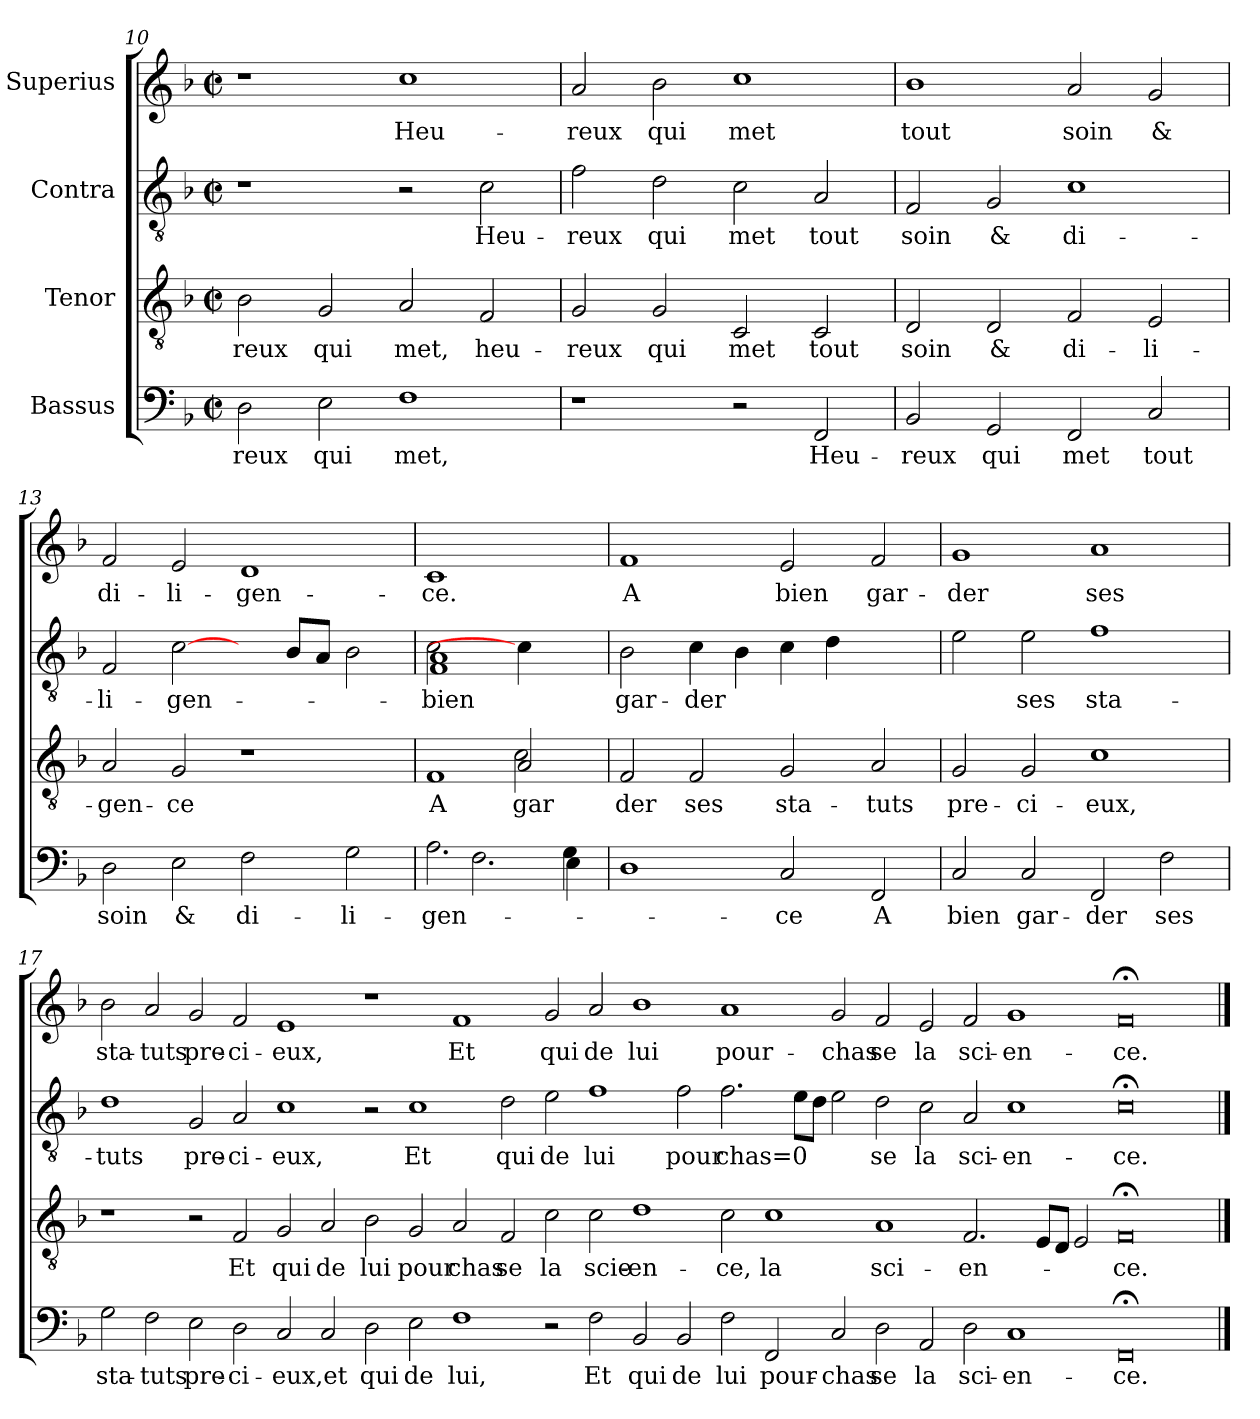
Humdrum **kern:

**kern	**text	**kern	**text	**kern	**text	**kern	**text
*part4	*part4	*part3	*part3	*part2	*part2	*part1	*part1
*staff4	*staff4	*staff3	*staff3	*staff2	*staff2	*staff1	*staff1
*I"Bassus	*	*I"Tenor	*	*I"Contra	*	*I"Superius	*
*clefF4	*	*clefGv2	*	*clefGv2	*	*clefG2	*
*k[b-]	*	*k[b-]	*	*k[b-]	*	*k[b-]	*
*F:	*	*F:	*	*F:	*	*F:	*
*M2/2	*	*M2/2	*	*M2/2	*	*M2/2	*
*met(c|)	*	*met(c|)	*	*met(c|)	*	*met(c|)	*
=10	=10	=10	=10	=10	=10	=10	=10
!	!LO:LY:b	!	!LO:LY:b	!	!	!	!
2D\	-reux	2B-\	-reux	1r	.	1r	.
!	!LO:LY:b	!	!LO:LY:b	!	!	!	!
2E\	qui	2G/	qui	.	.	.	.
!	!LO:LY:b	!	!LO:LY:b	!	!	!	!LO:LY:b
1F	met,	2A/	met,	2r	.	1cc	Heu-
!	!	!	!LO:LY:b	!	!LO:LY:b	!	!
.	.	2F/	heu-	2c\	Heu-	.	.
=11	=11	=11	=11	=11	=11	=11	=11
!	!	!	!LO:LY:b	!	!LO:LY:b	!	!LO:LY:b
1r	.	2G/	-reux	2f\	-reux	2a/	-reux
!	!	!	!LO:LY:b	!	!LO:LY:b	!	!LO:LY:b
.	.	2G/	qui	2d\	qui	2b-\	qui
!	!	!	!LO:LY:b	!	!LO:LY:b	!	!LO:LY:b
2r	.	2C/	met	2c\	met	1cc	met
!	!LO:LY:b	!	!LO:LY:b	!	!LO:LY:b	!	!
2FF/	Heu-	2C/	tout	2A/	tout	.	.
!!LO:PB:g=z
=12	=12	=12	=12	=12	=12	=12	=12
!	!LO:LY:b	!	!LO:LY:b	!	!LO:LY:b	!	!LO:LY:b
2BB-/	-reux	2D/	soin	2F/	soin	1b-	tout
!	!LO:LY:b	!	!LO:LY:b	!	!LO:LY:b	!	!
2GG/	qui	2D/	&	2G/	&	.	.
!	!LO:LY:b	!	!LO:LY:b	!	!LO:LY:b	!	!LO:LY:b
2FF/	met	2F/	di-	1c	di-	2a/	soin
!	!LO:LY:b	!	!LO:LY:b	!	!	!	!LO:LY:b
2C/	tout	2E/	-li-	.	.	2g/	&
=13	=13	=13	=13	=13	=13	=13	=13
!	!LO:LY:b	!	!LO:LY:b	!	!LO:LY:b	!	!LO:LY:b
2D\	soin	2A/	-gen-	2F/	-li-	2f/	di-
!	!LO:LY:b	!	!LO:LY:b:rj	!	!LO:LY:b	!	!LO:LY:b
2E\	&	2G/	-ce	[2c\	-gen-	2e/	-li-
!	!LO:LY:b	!	!	!	!	!	!LO:LY:b
2F\	di-	1r	.	4ryy	.	1d	-gen-
.	.	.	.	8B-/L	.	.	.
.	.	.	.	8A/J	.	.	.
!	!LO:LY:b	!	!	!	!	!	!
2G\	-li-	.	.	2B-\	.	.	.
=14	=14	=14	=14	=14	=14	=14	=14
!	!LO:LY:b	!	!LO:LY:b	!	!LO:LY:b	!	!
*^	*	*^	*	*^	*	*	*
*	*^	*	*	*^	*	*	*	*	*	*
!	!	!	!	!	!	!	!	!	!	!LO:LY:b	!	!LO:LY:b
2.A\	4ryy	2.ryy	-gen-	1F	2ryy	2ryy	A	2c\	1F 1A	bien	1c	-ce.
.	2.F\	.	.	.	.	.	.	.	.	.	.	.
!	!	!	!	!	!	!	!LO:LY:b	!	!	!	!	!
!	!	!	!	!	!	!	!LO:LY:b	!	!	!	!	!
.	.	.	.	.	2A/	2c\	gar-	4c\]	.	.	.	.
4G\	.	4E\	.	.	.	.	.	4ryy	.	.	.	.
*	*	*	*	*v	*v	*v	*	*	*	*	*	*
*	*	*	*	*	*	*v	*v	*	*	*
=15	=15	=15	=15	=15	=15	=15	=15	=15	=15
!	!	!	!	!	!LO:LY:b	!	!LO:LY:b	!	!LO:LY:b
*v	*v	*v	*	*	*	*	*	*	*
1D	.	2F/	-der	2B-\	gar-	1f	A
!	!	!	!LO:LY:b	!	!LO:LY:b	!	!
.	.	2F/	ses	4c\	-der	.	.
.	.	.	.	4B-\	.	.	.
!	!LO:LY:b	!	!LO:LY:b	!	!	!	!LO:LY:b
2C/	-ce	2G/	sta-	4c\	.	2e/	bien
.	.	.	.	4d\	.	.	.
!	!LO:LY:b	!	!LO:LY:b	!	!	!	!LO:LY:b
2FF/	A	2A/	-tuts	2ryy	.	2f/	gar-
=16	=16	=16	=16	=16	=16	=16	=16
!	!LO:LY:b	!	!LO:LY:b	!	!	!	!LO:LY:b
2C/	bien	2G/	pre-	2e\	.	1g	-der
!	!LO:LY:b	!	!LO:LY:b	!	!LO:LY:b	!	!
2C/	gar-	2G/	-ci-	2e\	ses	.	.
!	!LO:LY:b:rj	!	!LO:LY:b	!	!LO:LY:b	!	!LO:LY:b
2FF/	-der	1c	-eux,	1f	sta-	1a	ses
!	!LO:LY:b	!	!	!	!	!	!
2F\	ses	.	.	.	.	.	.
!!LO:LB:g=z
=17	=17	=17	=17	=17	=17	=17	=17
!	!LO:LY:b	!	!	!	!LO:LY:b	!	!LO:LY:b
2G\	sta-	1r	.	1d	-tuts	2b-\	sta-
!	!LO:LY:b	!	!	!	!	!	!LO:LY:b
2F\	-tuts	.	.	.	.	2a/	-tuts
!	!LO:LY:b	!	!	!	!LO:LY:b	!	!LO:LY:b
2E\	pre-	2r	.	2G/	pre-	2g/	pre-
!	!LO:LY:b:rj	!	!LO:LY:b	!	!LO:LY:b:rj	!	!LO:LY:b:rj
2D\	-ci-	2F/	Et	2A/	-ci-	2f/	-ci-
!	!LO:LY:b	!	!LO:LY:b	!	!LO:LY:b	!	!LO:LY:b
2C/	-eux,et	2G/	qui	1c	-eux,	1e	-eux,
!	!	!	!LO:LY:b	!	!	!	!
2C/	.	2A/	de	.	.	.	.
!	!LO:LY:b	!	!LO:LY:b	!	!	!	!
2D\	qui	2B-\	lui	2r	.	1r	.
!	!LO:LY:b	!	!LO:LY:b	!	!LO:LY:b	!	!
2E\	de	2G/	pour-	1c	Et	.	.
!	!LO:LY:b	!	!LO:LY:b	!	!	!	!LO:LY:b
1F	lui,	2A/	-chas-	.	.	1f	Et
!	!	!	!LO:LY:b:rj	!	!LO:LY:b	!	!
.	.	2F/	-se	2d\	qui	.	.
!	!	!	!LO:LY:b	!	!LO:LY:b	!	!LO:LY:b
2r	.	2c\	la	2e\	de	2g/	qui
!	!LO:LY:b	!	!LO:LY:b	!	!LO:LY:b	!	!LO:LY:b
2F\	Et	2c\	scie-	1f	lui	2a/	de
!	!LO:LY:b	!	!LO:LY:b	!	!	!	!LO:LY:b
2BB-/	qui	1d	-en-	.	.	1b-	lui
!	!LO:LY:b	!	!	!	!LO:LY:b	!	!
2BB-/	de	.	.	2f\	pour-	.	.
!	!LO:LY:b	!	!LO:LY:b	!	!LO:LY:b	!	!LO:LY:b
2F\	lui	2c\	-ce,	2.f\	-chas=0	1a	pour-
!	!LO:LY:b	!	!LO:LY:b	!	!	!	!
2FF/	pour-	1c	la	.	.	.	.
.	.	.	.	8e\L	.	.	.
.	.	.	.	8d\J	.	.	.
!	!LO:LY:b	!	!	!	!	!	!LO:LY:b
2C/	-chas-	.	.	2e\	.	2g/	-chas-
!	!LO:LY:b:rj	!	!LO:LY:b	!	!LO:LY:b	!	!LO:LY:b:rj
2D\	-se	1A	sci-	2d\	se	2f/	-se
!	!LO:LY:b	!	!	!	!LO:LY:b	!	!LO:LY:b
2AA/	la	.	.	2c\	la	2e/	la
!	!LO:LY:b	!	!LO:LY:b	!	!LO:LY:b	!	!LO:LY:b
2D\	sci-	2.F/	-en-	2A/	sci-	2f/	sci-
!	!LO:LY:b	!	!	!	!LO:LY:b	!	!LO:LY:b
1C	-en-	.	.	1c	-en-	1g	-en-
.	.	8E/L	.	.	.	.	.
.	.	8D/J	.	.	.	.	.
.	.	2E/	.	.	.	.	.
!	!LO:LY:b	!	!LO:LY:b	!	!LO:LY:b	!	!LO:LY:b
0FF;	-ce.	0F;	-ce.	0c;<	-ce.	0f;	-ce.
==	==	==	==	==	==	==	==
*-	*-	*-	*-	*-	*-	*-	*-
